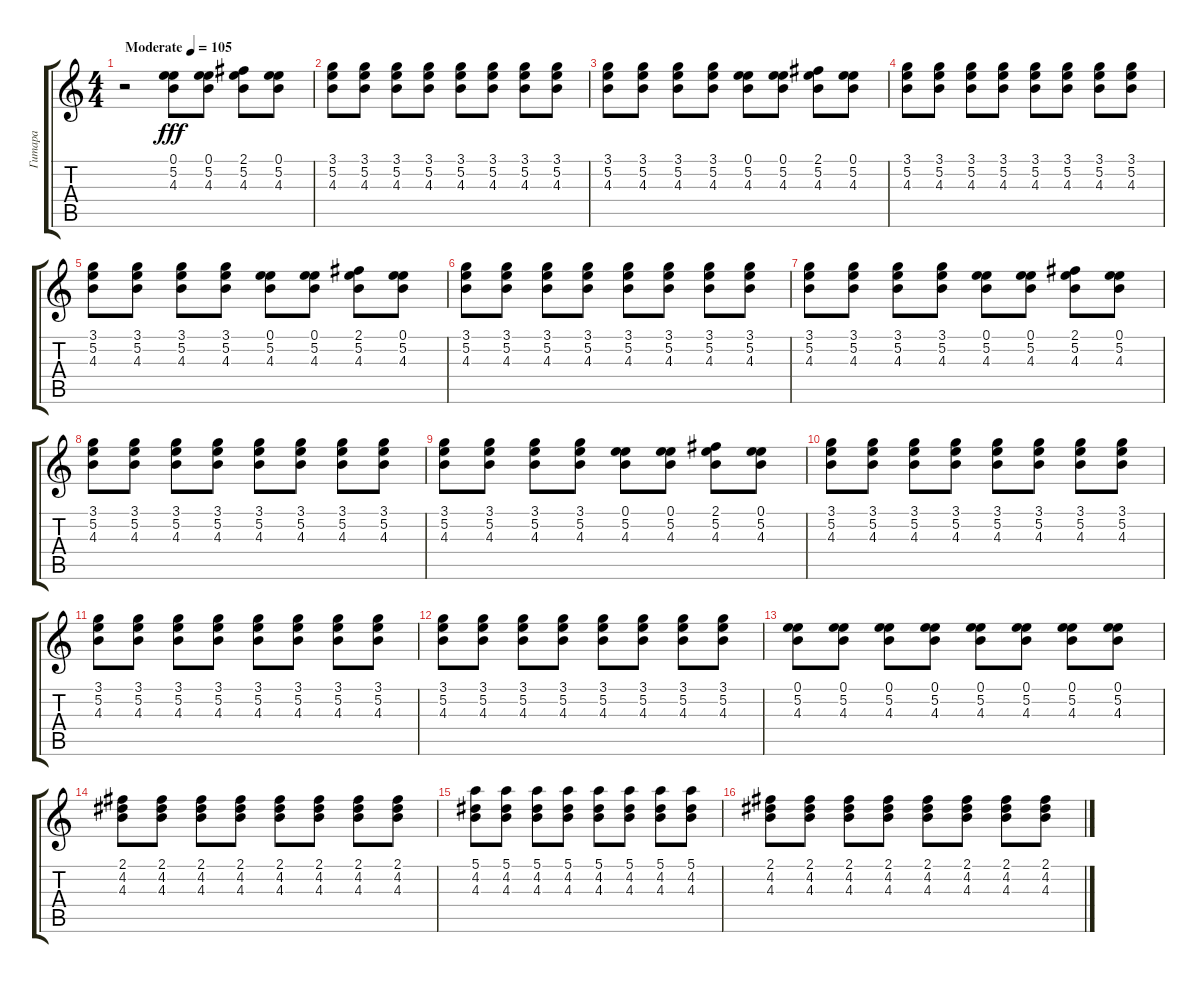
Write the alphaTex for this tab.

\track ("Гитара" "Гитара") {instrument acousticguitarsteel}
\staff {score tabs}
\tuning (E4 B3 G3 D3 A2 E2) {hide}
\ts (4 4)
\tempo (105 "Moderate")
\clef g2
\ks c
r.2{dy fff instrument acousticguitarsteel} (0.1 5.2 4.3).8 (0.1 5.2 4.3).8 (2.1 5.2 4.3).8 (0.1 5.2 4.3).8 |
(3.1 5.2 4.3).8 (3.1 5.2 4.3).8 (3.1 5.2 4.3).8 (3.1 5.2 4.3).8 (3.1 5.2 4.3).8 (3.1 5.2 4.3).8 (3.1 5.2 4.3).8 (3.1 5.2 4.3).8 |
(3.1 5.2 4.3).8 (3.1 5.2 4.3).8 (3.1 5.2 4.3).8 (3.1 5.2 4.3).8 (0.1 5.2 4.3).8 (0.1 5.2 4.3).8 (2.1 5.2 4.3).8 (0.1 5.2 4.3).8 |
(3.1 5.2 4.3).8 (3.1 5.2 4.3).8 (3.1 5.2 4.3).8 (3.1 5.2 4.3).8 (3.1 5.2 4.3).8 (3.1 5.2 4.3).8 (3.1 5.2 4.3).8 (3.1 5.2 4.3).8 |
(3.1 5.2 4.3).8 (3.1 5.2 4.3).8 (3.1 5.2 4.3).8 (3.1 5.2 4.3).8 (0.1 5.2 4.3).8 (0.1 5.2 4.3).8 (2.1 5.2 4.3).8 (0.1 5.2 4.3).8 |
(3.1 5.2 4.3).8 (3.1 5.2 4.3).8 (3.1 5.2 4.3).8 (3.1 5.2 4.3).8 (3.1 5.2 4.3).8 (3.1 5.2 4.3).8 (3.1 5.2 4.3).8 (3.1 5.2 4.3).8 |
(3.1 5.2 4.3).8 (3.1 5.2 4.3).8 (3.1 5.2 4.3).8 (3.1 5.2 4.3).8 (0.1 5.2 4.3).8 (0.1 5.2 4.3).8 (2.1 5.2 4.3).8 (0.1 5.2 4.3).8 |
(3.1 5.2 4.3).8 (3.1 5.2 4.3).8 (3.1 5.2 4.3).8 (3.1 5.2 4.3).8 (3.1 5.2 4.3).8 (3.1 5.2 4.3).8 (3.1 5.2 4.3).8 (3.1 5.2 4.3).8 |
(3.1 5.2 4.3).8 (3.1 5.2 4.3).8 (3.1 5.2 4.3).8 (3.1 5.2 4.3).8 (0.1 5.2 4.3).8 (0.1 5.2 4.3).8 (2.1 5.2 4.3).8 (0.1 5.2 4.3).8 |
(3.1 5.2 4.3).8 (3.1 5.2 4.3).8 (3.1 5.2 4.3).8 (3.1 5.2 4.3).8 (3.1 5.2 4.3).8 (3.1 5.2 4.3).8 (3.1 5.2 4.3).8 (3.1 5.2 4.3).8 |
(3.1 5.2 4.3).8 (3.1 5.2 4.3).8 (3.1 5.2 4.3).8 (3.1 5.2 4.3).8 (3.1 5.2 4.3).8 (3.1 5.2 4.3).8 (3.1 5.2 4.3).8 (3.1 5.2 4.3).8 |
(3.1 5.2 4.3).8 (3.1 5.2 4.3).8 (3.1 5.2 4.3).8 (3.1 5.2 4.3).8 (3.1 5.2 4.3).8 (3.1 5.2 4.3).8 (3.1 5.2 4.3).8 (3.1 5.2 4.3).8 |
(0.1 5.2 4.3).8 (0.1 5.2 4.3).8 (0.1 5.2 4.3).8 (0.1 5.2 4.3).8 (0.1 5.2 4.3).8 (0.1 5.2 4.3).8 (0.1 5.2 4.3).8 (0.1 5.2 4.3).8 |
(2.1 4.2 4.3).8 (2.1 4.2 4.3).8 (2.1 4.2 4.3).8 (2.1 4.2 4.3).8 (2.1 4.2 4.3).8 (2.1 4.2 4.3).8 (2.1 4.2 4.3).8 (2.1 4.2 4.3).8 |
(5.1 4.2 4.3).8 (5.1 4.2 4.3).8 (5.1 4.2 4.3).8 (5.1 4.2 4.3).8 (5.1 4.2 4.3).8 (5.1 4.2 4.3).8 (5.1 4.2 4.3).8 (5.1 4.2 4.3).8 |
(2.1 4.2 4.3).8 (2.1 4.2 4.3).8 (2.1 4.2 4.3).8 (2.1 4.2 4.3).8 (2.1 4.2 4.3).8 (2.1 4.2 4.3).8 (2.1 4.2 4.3).8 (2.1 4.2 4.3).8
